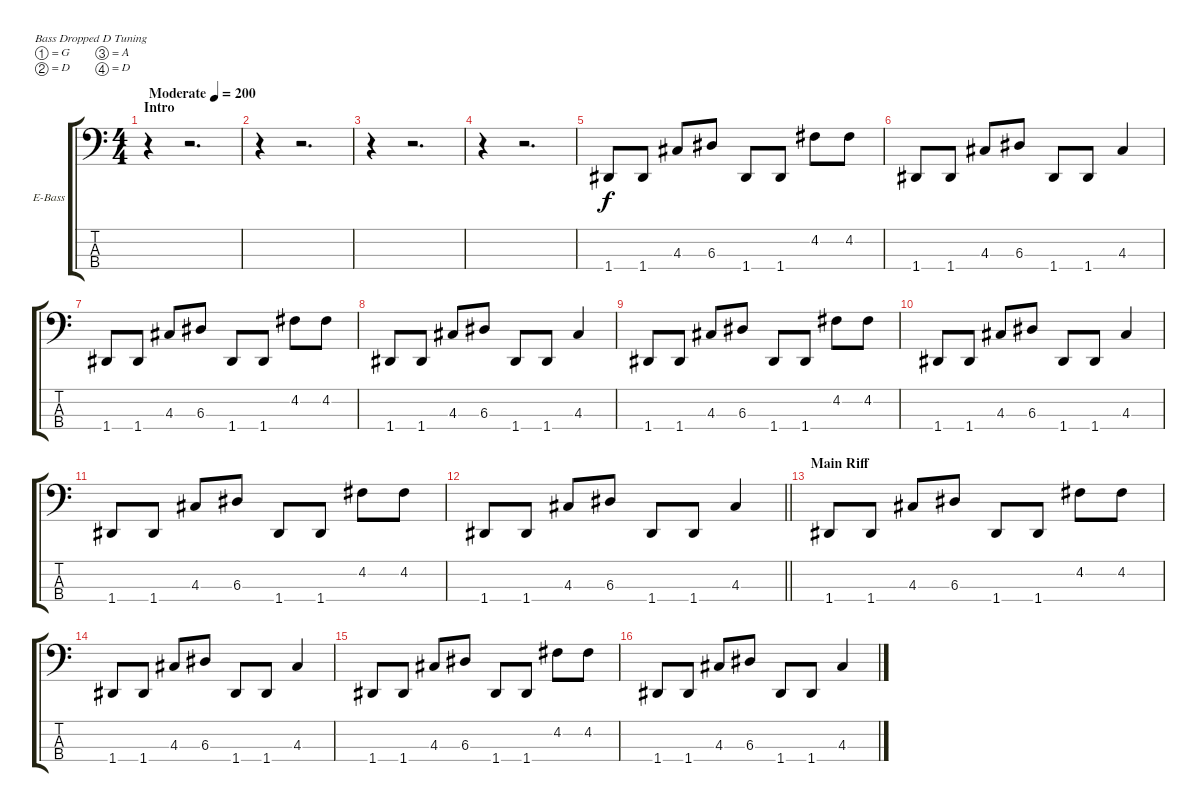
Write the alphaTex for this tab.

\bracketExtendMode groupsimilarinstruments
\firstSystemTrackNameOrientation horizontal
\otherSystemsTrackNameOrientation horizontal
\track ("Bass Guitar" "E-Bass") {instrument slapbass2}
\staff {score tabs}
\tuning (G2 D2 A1 D1)
\ts (4 4)
\beaming (8 2 2 2 2)
\section ("" "Intro")
\tempo (200 "Moderate")
\clef f4
\ks c
r.4{dy f instrument slapbass2} r.2{d} |
r.4 r.2{d} |
r.4 r.2{d} |
r.4 r.2{d} |
1.4.8 1.4.8 4.3.8 6.3.8 1.4.8 1.4.8 4.2.8 4.2.8 |
1.4.8 1.4.8 4.3.8 6.3.8 1.4.8 1.4.8 4.3.4 |
1.4.8 1.4.8 4.3.8 6.3.8 1.4.8 1.4.8 4.2.8 4.2.8 |
1.4.8 1.4.8 4.3.8 6.3.8 1.4.8 1.4.8 4.3.4 |
1.4.8 1.4.8 4.3.8 6.3.8 1.4.8 1.4.8 4.2.8 4.2.8 |
1.4.8 1.4.8 4.3.8 6.3.8 1.4.8 1.4.8 4.3.4 |
1.4.8 1.4.8 4.3.8 6.3.8 1.4.8 1.4.8 4.2.8 4.2.8 |
\barLineRight lightlight
1.4.8 1.4.8 4.3.8 6.3.8 1.4.8 1.4.8 4.3.4 |
\section ("" "Main Riff")
1.4.8 1.4.8 4.3.8 6.3.8 1.4.8 1.4.8 4.2.8 4.2.8 |
1.4.8 1.4.8 4.3.8 6.3.8 1.4.8 1.4.8 4.3.4 |
1.4.8 1.4.8 4.3.8 6.3.8 1.4.8 1.4.8 4.2.8 4.2.8 |
1.4.8 1.4.8 4.3.8 6.3.8 1.4.8 1.4.8 4.3.4
